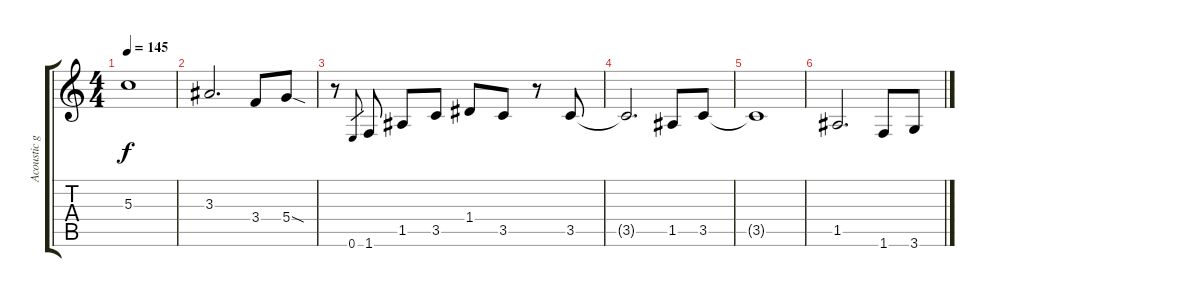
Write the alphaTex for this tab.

\track ("Acoustic guitar" "Acoustic g") {instrument overdrivenguitar}
\staff {score tabs}
\tuning (E4 B3 G3 D3 A2 E2) {hide}
\ts (4 4)
\tempo 145
\clef g2
\ks c
5.3{t}.1{dy f} |
3.3.2{d} 3.4.8 5.4{sod}.8 |
r.8 0.6.8{gr} 1.6.8 1.5.8 3.5.8 1.4.8 3.5.8 r.8 3.5.8 |
3.5{t}.2{d} 1.5.8 3.5.8 |
3.5{t}.1 |
1.5.2{d} 1.6.8 3.6.8
